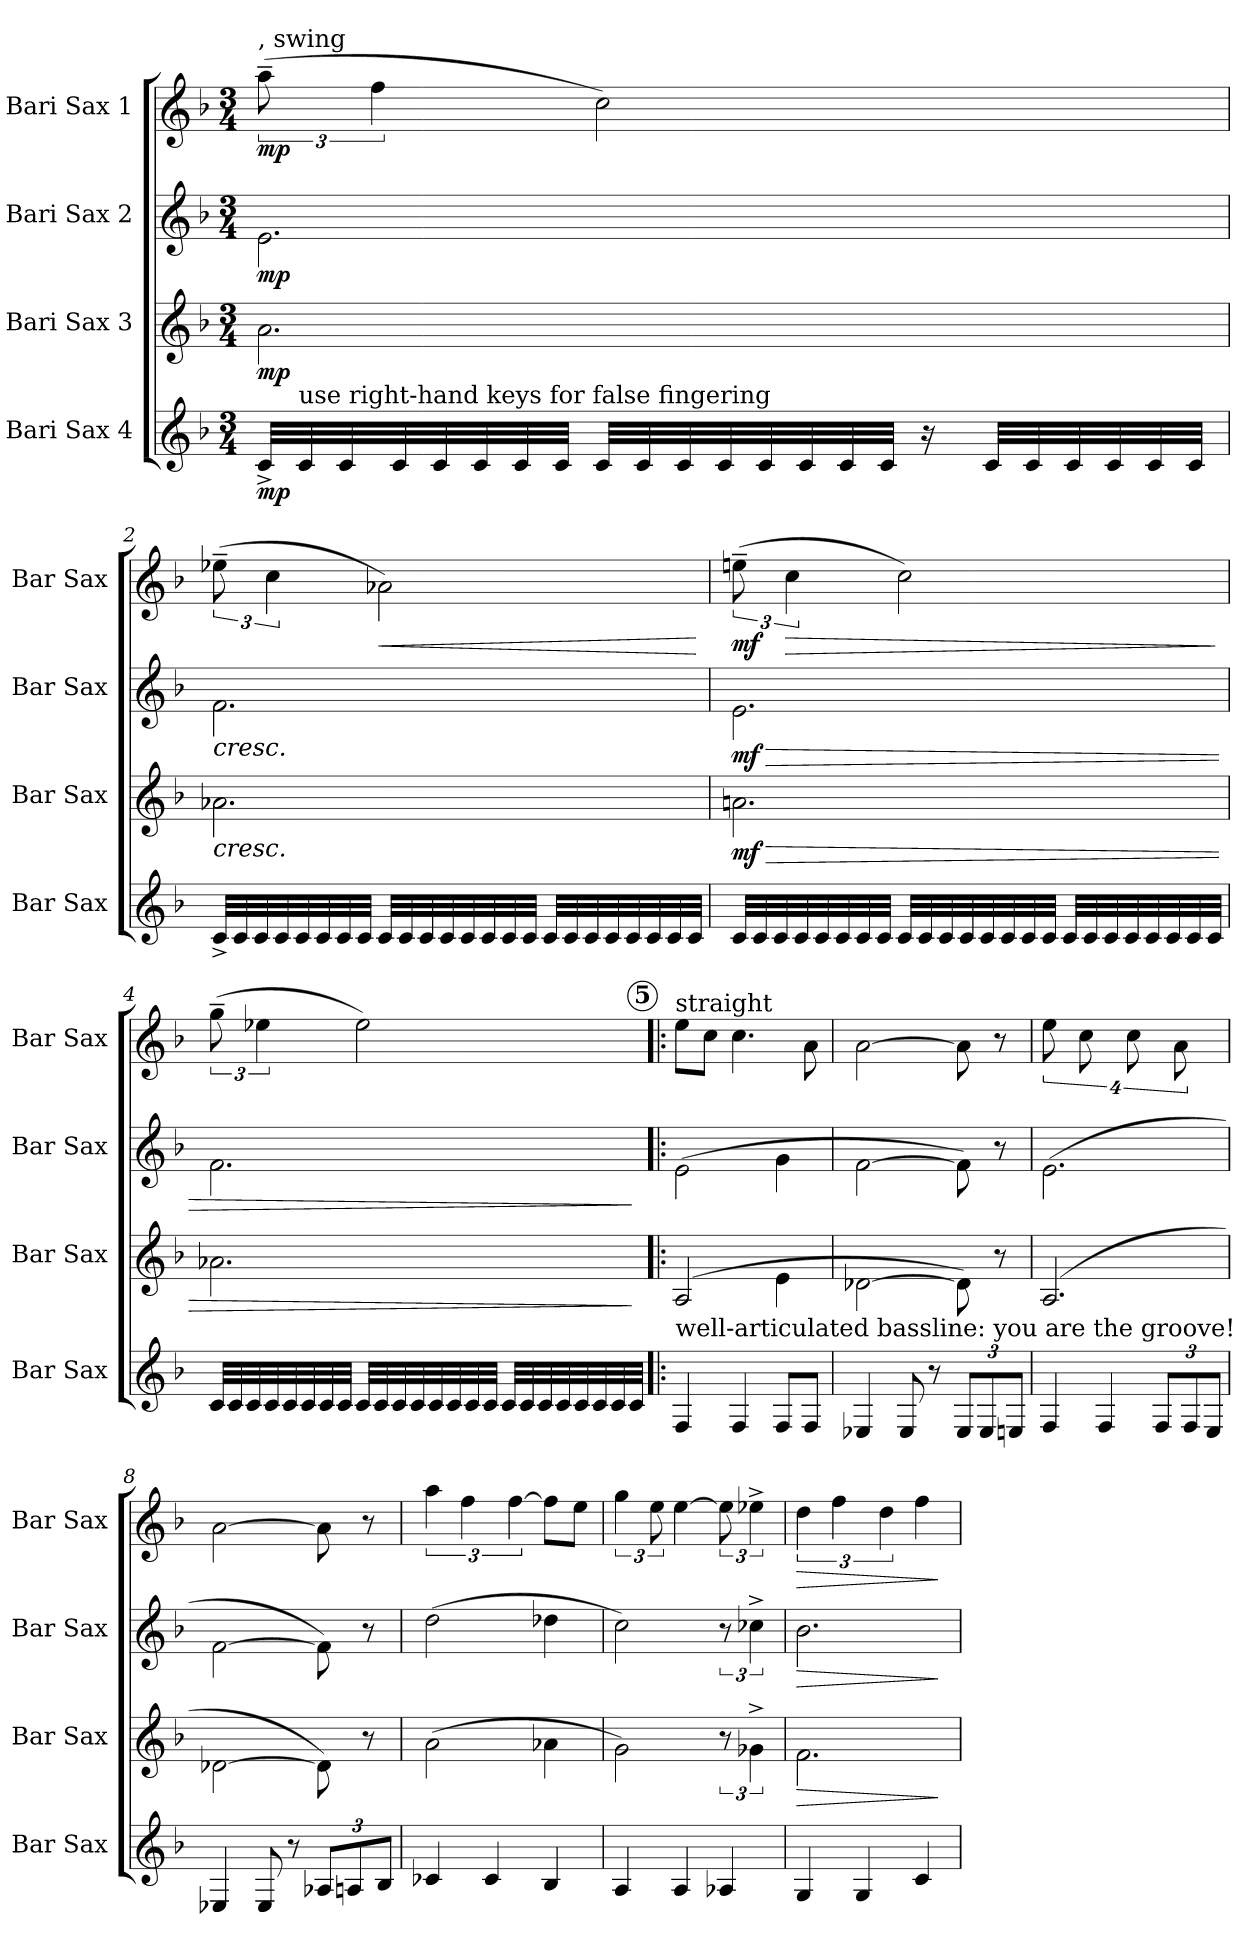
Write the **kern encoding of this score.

**kern	**dynam	**kern	**dynam	**kern	**dynam	**kern	**dynam
*part4	*part4	*part3	*part3	*part2	*part2	*part1	*part1
*staff4	*staff4	*staff3	*staff3	*staff2	*staff2	*staff1	*staff1
*I"Bari Sax 4	*	*I"Bari Sax 3	*	*I"Bari Sax 2	*	*I"Bari Sax 1	*
*I'Bar Sax	*	*I'Bar Sax	*	*I'Bar Sax	*	*I'Bar Sax	*
*clefG2	*	*clefG2	*	*clefG2	*	*clefG2	*
*ITrd12c21	*	*ITrd12c21	*	*ITrd12c21	*	*ITrd12c21	*
*k[b-]	*	*k[b-]	*	*k[b-]	*	*k[b-]	*
*F:	*	*F:	*	*F:	*	*F:	*
*M3/4	*	*M3/4	*	*M3/4	*	*M3/4	*
*MM76	*	*MM76	*	*MM76	*	*MM76	*
=1	=1	=1	=1	=1	=1	=1	=1
!	!	!	!	!	!	!LO:TX:a:t=, swing	!
!	!LO:DY:b	!	!LO:DY:b	!	!LO:DY:b	!	!LO:DY:b
32C^</LLL	mp	2.A\	mp	2.E\	mp	(>12a~>\	mp
!LO:TX:a:t=use right-hand keys for false fingering	!	!	!	!	!	!	!
32C/	.	.	.	.	.	.	.
32C/	.	.	.	.	.	.	.
.	.	.	.	.	.	6f\	.
32C/	.	.	.	.	.	.	.
32C/	.	.	.	.	.	.	.
32C/	.	.	.	.	.	.	.
32C/	.	.	.	.	.	.	.
32C/JJJ	.	.	.	.	.	.	.
32C/LLL	.	.	.	.	.	2c\)	.
32C/	.	.	.	.	.	.	.
32C/	.	.	.	.	.	.	.
32C/	.	.	.	.	.	.	.
32C/	.	.	.	.	.	.	.
32C/	.	.	.	.	.	.	.
32C/	.	.	.	.	.	.	.
32C/JJJ	.	.	.	.	.	.	.
16r	.	.	.	.	.	.	.
32C/LLL	.	.	.	.	.	.	.
32C/	.	.	.	.	.	.	.
32C/	.	.	.	.	.	.	.
32C/	.	.	.	.	.	.	.
32C/	.	.	.	.	.	.	.
32C/JJJ	.	.	.	.	.	.	.
=2	=2	=2	=2	=2	=2	=2	=2
!	!	!	!LO:HP:b	!	!LO:HP:b	!	!
32C^</LLL	.	2.A-X\	<	2.F\	<	(>12e-X~>\	.
32C/	.	.	.	.	.	.	.
32C/	.	.	.	.	.	.	.
.	.	.	.	.	.	6c\	.
32C/	.	.	.	.	.	.	.
32C/	.	.	.	.	.	.	.
32C/	.	.	.	.	.	.	.
32C/	.	.	.	.	.	.	.
32C/JJJ	.	.	.	.	.	.	.
!	!	!	!	!	!	!	!LO:HP:b
32C/LLL	.	.	.	.	.	2A-X\)	<
32C/	.	.	.	.	.	.	.
32C/	.	.	.	.	.	.	.
32C/	.	.	.	.	.	.	.
32C/	.	.	.	.	.	.	.
32C/	.	.	.	.	.	.	.
32C/	.	.	.	.	.	.	.
32C/JJJ	.	.	.	.	.	.	.
32C/LLL	.	.	.	.	.	.	.
32C/	.	.	.	.	.	.	.
32C/	.	.	.	.	.	.	.
32C/	.	.	.	.	.	.	.
32C/	.	.	.	.	.	.	.
32C/	.	.	.	.	.	.	.
32C/	.	.	.	.	.	.	.
32C/JJJ	.	.	.	.	.	.	.
.	.	.	.	.	.	.	[
=3	=3	=3	=3	=3	=3	=3	=3
!	!	!	!LO:HP:b	!	!LO:HP:b	!	!
!	!	!	!LO:DY:n=1:b	!	!LO:DY:n=1:b	!	!LO:DY:b
32C/LLL	.	2.An\	> mf	2.E\	> mf	(>12en~>\	mf
32C/	.	.	.	.	.	.	.
32C/	.	.	.	.	.	.	.
!	!	!	!	!	!	!	!LO:HP:b
.	.	.	.	.	.	6c\	>
32C/	.	.	.	.	.	.	.
32C/	.	.	.	.	.	.	.
32C/	.	.	.	.	.	.	.
32C/	.	.	.	.	.	.	.
32C/JJJ	.	.	.	.	.	.	.
32C/LLL	.	.	.	.	.	2c\)	.
32C/	.	.	.	.	.	.	.
32C/	.	.	.	.	.	.	.
32C/	.	.	.	.	.	.	.
32C/	.	.	.	.	.	.	.
32C/	.	.	.	.	.	.	.
32C/	.	.	.	.	.	.	.
32C/JJJ	.	.	.	.	.	.	.
32C/LLL	.	.	.	.	.	.	.
32C/	.	.	.	.	.	.	.
32C/	.	.	.	.	.	.	.
32C/	.	.	.	.	.	.	.
32C/	.	.	.	.	.	.	.
32C/	.	.	.	.	.	.	.
32C/	.	.	.	.	.	.	.
32C/JJJ	.	.	.	.	.	.	.
.	.	.	[	.	[	.	]
=4	=4	=4	=4	=4	=4	=4	=4
32C/LLL	.	2.A-X\	.	2.F\	.	(>12g~>\	.
32C/	.	.	.	.	.	.	.
32C/	.	.	.	.	.	.	.
.	.	.	.	.	.	6e-X\	.
32C/	.	.	.	.	.	.	.
32C/	.	.	.	.	.	.	.
32C/	.	.	.	.	.	.	.
32C/	.	.	.	.	.	.	.
32C/JJJ	.	.	.	.	.	.	.
32C/LLL	.	.	.	.	.	2e-\)	.
32C/	.	.	.	.	.	.	.
32C/	.	.	.	.	.	.	.
32C/	.	.	.	.	.	.	.
32C/	.	.	.	.	.	.	.
32C/	.	.	.	.	.	.	.
32C/	.	.	.	.	.	.	.
32C/JJJ	.	.	.	.	.	.	.
32C/LLL	.	.	.	.	.	.	.
32C/	.	.	.	.	.	.	.
32C/	.	.	.	.	.	.	.
32C/	.	.	.	.	.	.	.
32C/	.	.	.	.	.	.	.
32C/	.	.	.	.	.	.	.
32C/	.	.	.	.	.	.	.
32C/JJJ	.	.	.	.	.	.	.
.	.	.	]	.	]	.	.
!!LO:PB:g=z
!!LO:REH:place=s1:a:B:enc=circle:fs=12:t=5
=5!|:	=5!|:	=5!|:	=5!|:	=5!|:	=5!|:	=5!|:	=5!|:
!	!	!	!	!	!	!LO:TX:a:t=straight	!
!LO:TX:a:t=well-articulated bassline&colon; you are the groove!	!	!	!	!	!	!	!
!	!LO:DY:b	!	!	!	!	!	!
!	!LO:DY:n=1:b	!	!	!	!	!	!
!	!LO:DY:n=2:b	!	!LO:DY:b	!	!	!	!
!	!	!	!LO:DY:n=1:b	!	!	!	!
!	!	!	!LO:DY:n=2:b	!	!LO:DY:b	!	!
!	!	!	!	!	!LO:DY:n=1:b	!	!
!	!	!	!	!	!LO:DY:n=2:b	!	!LO:DY:b
!	!	!	!	!	!	!	!LO:DY:n=1:b
!	!	!	!	!	!	!	!LO:DY:n=2:b
4FF/	mp other-dynamics mf	(2AA/	mp other-dynamics mf	(>2E\	mp other-dynamics mf	8e\L	mp other-dynamics mf
.	.	.	.	.	.	8c\J	.
4FF/	.	.	.	.	.	4.c\	.
8FF/L	.	4E\	.	4G\	.	.	.
8FF/J	.	.	.	.	.	8A\	.
=6	=6	=6	=6	=6	=6	=6	=6
4EE-X/	.	[2D-X\	.	[2F\	.	[2A\	.
8EE-/	.	.	.	.	.	.	.
8r	.	.	.	.	.	.	.
12EE-/L	.	8D-\])	.	8F\])	.	8A\]	.
12EE-/	.	.	.	.	.	.	.
.	.	8r	.	8r	.	8r	.
12EEn/J	.	.	.	.	.	.	.
=7	=7	=7	=7	=7	=7	=7	=7
4FF/	.	(2.AA/	.	(>2.E\	.	16%3e\	.
.	.	.	.	.	.	16%3c\	.
4FF/	.	.	.	.	.	.	.
.	.	.	.	.	.	16%3c\	.
12FF/L	.	.	.	.	.	.	.
.	.	.	.	.	.	16%3A\	.
12FF/	.	.	.	.	.	.	.
12EE/J	.	.	.	.	.	.	.
=8	=8	=8	=8	=8	=8	=8	=8
4EE-X/	.	[2D-X\	.	[2F\	.	[2A\	.
8EE-/	.	.	.	.	.	.	.
8r	.	.	.	.	.	.	.
12AA-X/L	.	8D-\])	.	8F\])	.	8A\]	.
12AAn/	.	.	.	.	.	.	.
.	.	8r	.	8r	.	8r	.
12BB-/J	.	.	.	.	.	.	.
=9	=9	=9	=9	=9	=9	=9	=9
4C-X/	.	(>2A\	.	(>2d\	.	6a\	.
.	.	.	.	.	.	6f\	.
4C-/	.	.	.	.	.	.	.
.	.	.	.	.	.	[6f\	.
4BB-/	.	4A-X\	.	4d-X\	.	8f\L]	.
.	.	.	.	.	.	8e\J	.
=10	=10	=10	=10	=10	=10	=10	=10
4AA/	.	2G\)	.	2c\)	.	6g\	.
.	.	.	.	.	.	12e\	.
4AA/	.	.	.	.	.	[4e\	.
4AA-X/	.	12r	.	12r	.	12e\]	.
.	.	6G-X^>\	.	6c-X^>\	.	6e-X^>\	.
=11	=11	=11	=11	=11	=11	=11	=11
!	!	!	!LO:HP:b	!	!LO:HP:b	!	!LO:HP:b
4GG/	.	2.F\	>	2.B-\	>	6d\	>
.	.	.	.	.	.	6f\	.
4GG/	.	.	.	.	.	.	.
.	.	.	.	.	.	6d\	.
4C/	.	.	.	.	.	4f\	.
.	.	.	]	.	]	.	]
=	=	=	=	=	=	=	=
*-	*-	*-	*-	*-	*-	*-	*-
